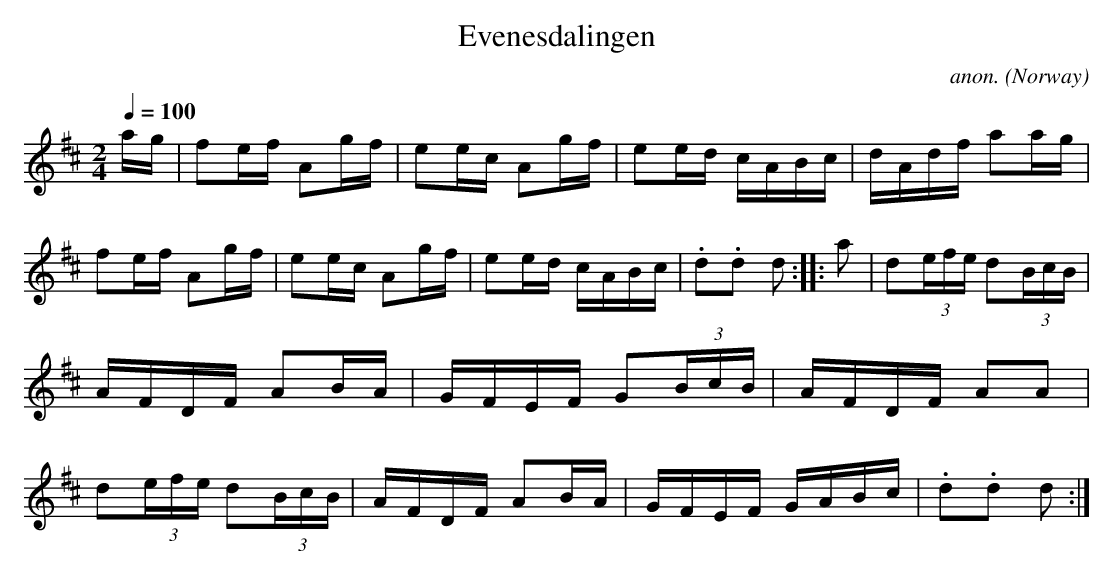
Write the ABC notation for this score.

X:1
T:Evenesdalingen
C:anon.
O:Norway
M:2/4
L:1/16
Q:1/4=100
K:D
ag|f2ef A2gf|e2ec A2gf|e2ed cABc|dAdf a2ag|\
f2ef A2gf|e2ec A2gf|e2ed cABc|.d2.d2 d2 :: a2|\
d2(3efe d2(3BcB|AFDF A2BA|GFEF G2(3BcB|AFDF A2A2|\
d2(3efe d2(3BcB|AFDF A2BA|GFEF GABc|.d2.d2 d2:|
